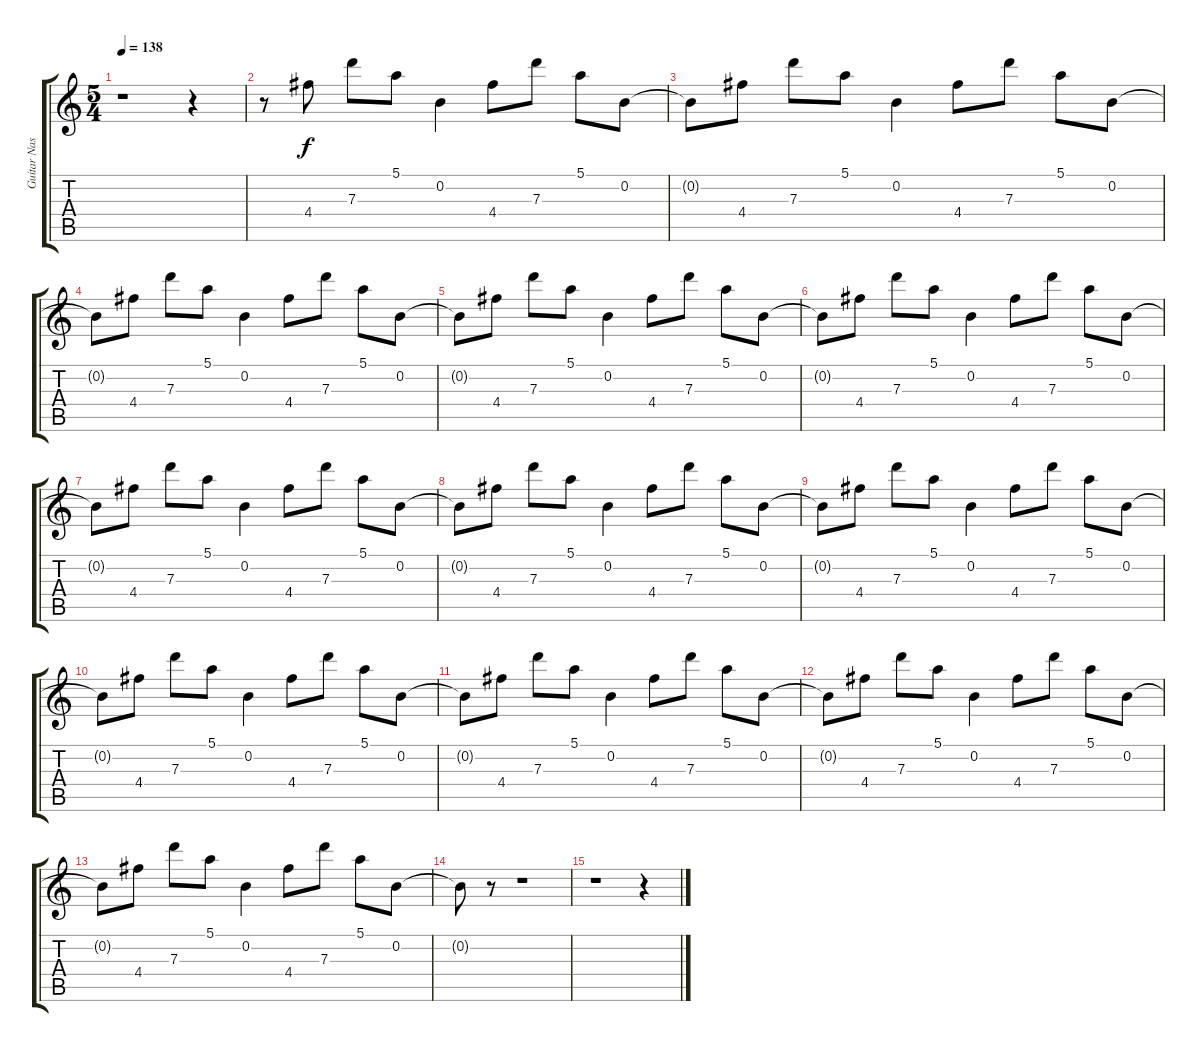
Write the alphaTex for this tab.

\track ("Guitar Nashville 2" "Guitar Nas") {instrument electricguitarclean}
\staff {score tabs}
\tuning (E4 B3 G4 D4 A3 E3) {hide}
\ts (5 4)
\tempo 138
\clef g2
\ks c
r.1{dy f} r.4 |
r.8 4.4.8 7.3.8 5.1.8 0.2.4 4.4.8 7.3.8 5.1.8 0.2.8 |
0.2{t}.8 4.4.8 7.3.8 5.1.8 0.2.4 4.4.8 7.3.8 5.1.8 0.2.8 |
0.2{t}.8 4.4.8 7.3.8 5.1.8 0.2.4 4.4.8 7.3.8 5.1.8 0.2.8 |
0.2{t}.8 4.4.8 7.3.8 5.1.8 0.2.4 4.4.8 7.3.8 5.1.8 0.2.8 |
0.2{t}.8 4.4.8 7.3.8 5.1.8 0.2.4 4.4.8 7.3.8 5.1.8 0.2.8 |
0.2{t}.8 4.4.8 7.3.8 5.1.8 0.2.4 4.4.8 7.3.8 5.1.8 0.2.8 |
0.2{t}.8 4.4.8 7.3.8 5.1.8 0.2.4 4.4.8 7.3.8 5.1.8 0.2.8 |
0.2{t}.8 4.4.8 7.3.8 5.1.8 0.2.4 4.4.8 7.3.8 5.1.8 0.2.8 |
0.2{t}.8 4.4.8 7.3.8 5.1.8 0.2.4 4.4.8 7.3.8 5.1.8 0.2.8 |
0.2{t}.8 4.4.8 7.3.8 5.1.8 0.2.4 4.4.8 7.3.8 5.1.8 0.2.8 |
0.2{t}.8 4.4.8 7.3.8 5.1.8 0.2.4 4.4.8 7.3.8 5.1.8 0.2.8 |
0.2{t}.8 4.4.8 7.3.8 5.1.8 0.2.4 4.4.8 7.3.8 5.1.8 0.2.8 |
0.2{t}.8 r.8 r.1 |
r.1 r.4
